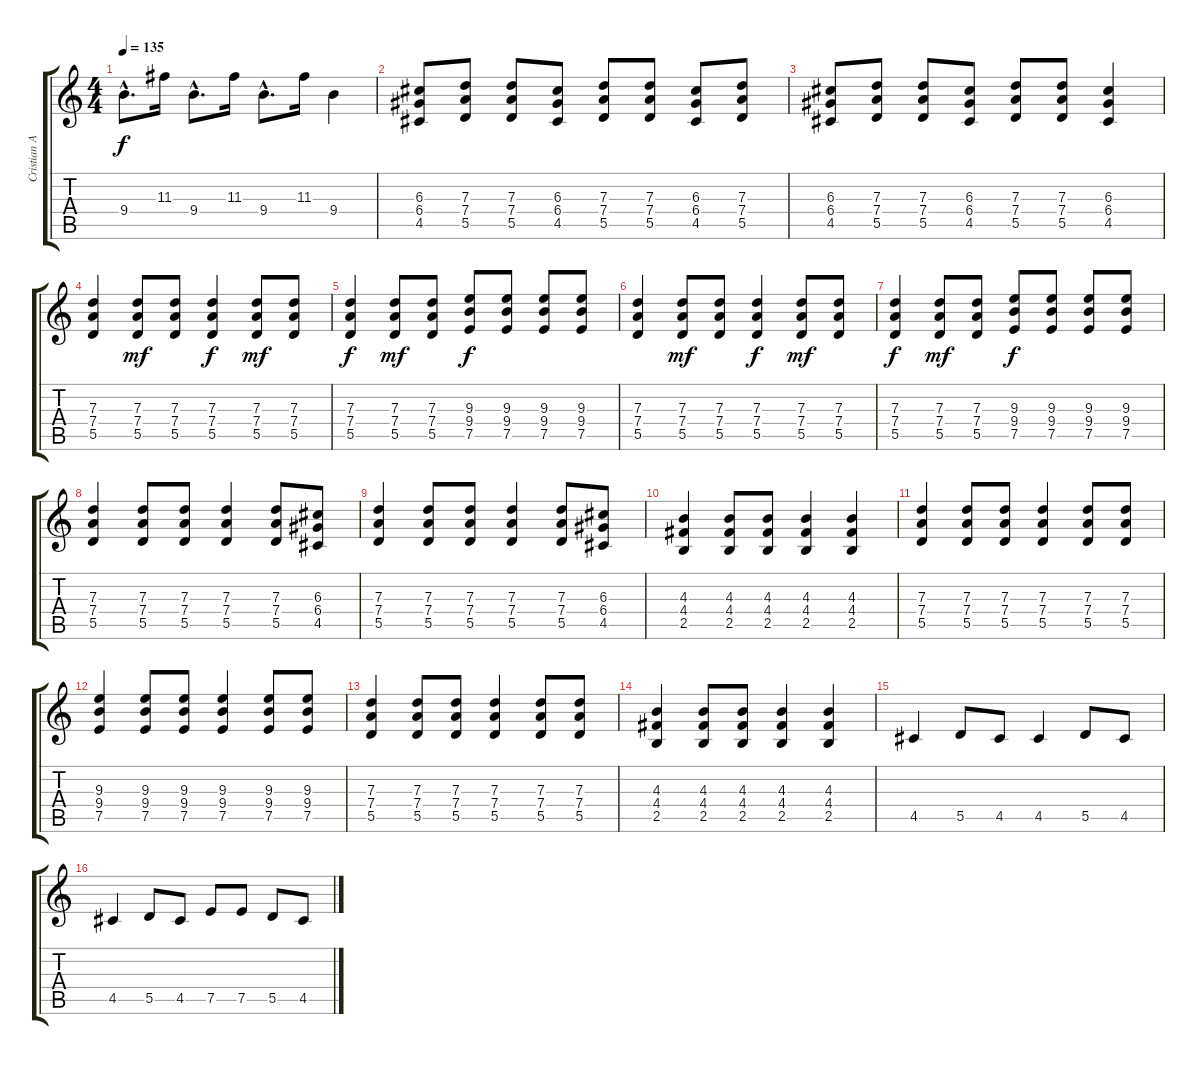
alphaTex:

\track ("Cristian Aldana" "Cristian A") {instrument distortionguitar}
\staff {score tabs}
\tuning (E4 B3 G3 D3 A2 E2) {hide}
\ts (4 4)
\tempo 135
\clef g2
\ks c
9.4{hac}.8{d dy f} 11.3.16 9.4{hac}.8{d} 11.3.16 9.4{hac}.8{d} 11.3.16 9.4.4 |
(6.3 6.4 4.5).8 (7.3 7.4 5.5).8 (7.3 7.4 5.5).8 (6.3 6.4 4.5).8 (7.3 7.4 5.5).8 (7.3 7.4 5.5).8 (6.3 6.4 4.5).8 (7.3 7.4 5.5).8 |
(6.3 6.4 4.5).8 (7.3 7.4 5.5).8 (7.3 7.4 5.5).8 (6.3 6.4 4.5).8 (7.3 7.4 5.5).8 (7.3 7.4 5.5).8 (6.3 6.4 4.5).4 |
(7.3 7.4 5.5).4 (7.3 7.4 5.5).8{dy mf} (7.3 7.4 5.5).8 (7.3 7.4 5.5).4{dy f} (7.3 7.4 5.5).8{dy mf} (7.3 7.4 5.5).8 |
(7.3 7.4 5.5).4{dy f} (7.3 7.4 5.5).8{dy mf} (7.3 7.4 5.5).8 (9.3 9.4 7.5).8{dy f} (9.3 9.4 7.5).8 (9.3 9.4 7.5).8 (9.3 9.4 7.5).8 |
(7.3 7.4 5.5).4 (7.3 7.4 5.5).8{dy mf} (7.3 7.4 5.5).8 (7.3 7.4 5.5).4{dy f} (7.3 7.4 5.5).8{dy mf} (7.3 7.4 5.5).8 |
(7.3 7.4 5.5).4{dy f} (7.3 7.4 5.5).8{dy mf} (7.3 7.4 5.5).8 (9.3 9.4 7.5).8{dy f} (9.3 9.4 7.5).8 (9.3 9.4 7.5).8 (9.3 9.4 7.5).8 |
(7.3 7.4 5.5).4 (7.3 7.4 5.5).8 (7.3 7.4 5.5).8 (7.3 7.4 5.5).4 (7.3 7.4 5.5).8 (6.3 6.4 4.5).8 |
(7.3 7.4 5.5).4 (7.3 7.4 5.5).8 (7.3 7.4 5.5).8 (7.3 7.4 5.5).4 (7.3 7.4 5.5).8 (6.3 6.4 4.5).8 |
(4.3 4.4 2.5).4 (4.3 4.4 2.5).8 (4.3 4.4 2.5).8 (4.3 4.4 2.5).4 (4.3 4.4 2.5).4 |
(7.3 7.4 5.5).4 (7.3 7.4 5.5).8 (7.3 7.4 5.5).8 (7.3 7.4 5.5).4 (7.3 7.4 5.5).8 (7.3 7.4 5.5).8 |
(9.3 9.4 7.5).4 (9.3 9.4 7.5).8 (9.3 9.4 7.5).8 (9.3 9.4 7.5).4 (9.3 9.4 7.5).8 (9.3 9.4 7.5).8 |
(7.3 7.4 5.5).4 (7.3 7.4 5.5).8 (7.3 7.4 5.5).8 (7.3 7.4 5.5).4 (7.3 7.4 5.5).8 (7.3 7.4 5.5).8 |
(4.3 4.4 2.5).4 (4.3 4.4 2.5).8 (4.3 4.4 2.5).8 (4.3 4.4 2.5).4 (4.3 4.4 2.5).4 |
4.5.4 5.5.8 4.5.8 4.5.4 5.5.8 4.5.8 |
4.5.4 5.5.8 4.5.8 7.5.8 7.5.8 5.5.8 4.5.8
